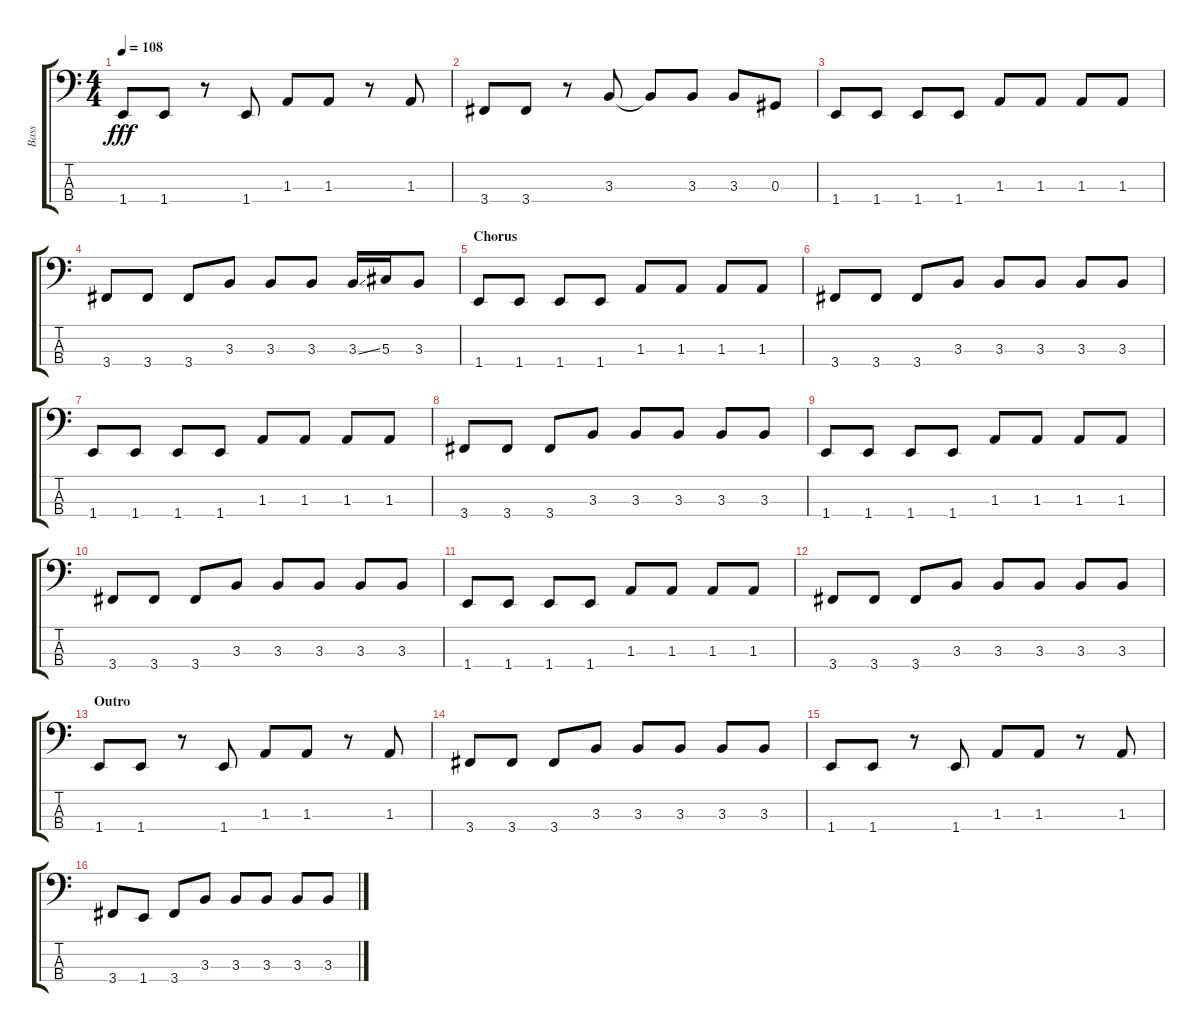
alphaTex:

\track ("Bass" "Bass") {instrument electricbasspick}
\staff {score tabs}
\tuning (Gb2 Db2 Ab1 Eb1) {hide}
\ts (4 4)
\tempo 108
\clef f4
\ks c
1.4.8{dy fff} 1.4.8 r.8 1.4.8 1.3.8 1.3.8 r.8 1.3.8 |
3.4.8 3.4.8 r.8 3.3.8 3.3{t}.8 3.3.8 3.3.8 0.3.8 |
1.4.8 1.4.8 1.4.8 1.4.8 1.3.8 1.3.8 1.3.8 1.3.8 |
3.4.8 3.4.8 3.4.8 3.3.8 3.3.8 3.3.8 3.3{ss}.16 5.3.16 3.3.8 |
\section ("" "Chorus")
1.4.8 1.4.8 1.4.8 1.4.8 1.3.8 1.3.8 1.3.8 1.3.8 |
3.4.8 3.4.8 3.4.8 3.3.8 3.3.8 3.3.8 3.3.8 3.3.8 |
1.4.8 1.4.8 1.4.8 1.4.8 1.3.8 1.3.8 1.3.8 1.3.8 |
3.4.8 3.4.8 3.4.8 3.3.8 3.3.8 3.3.8 3.3.8 3.3.8 |
1.4.8 1.4.8 1.4.8 1.4.8 1.3.8 1.3.8 1.3.8 1.3.8 |
3.4.8 3.4.8 3.4.8 3.3.8 3.3.8 3.3.8 3.3.8 3.3.8 |
1.4.8 1.4.8 1.4.8 1.4.8 1.3.8 1.3.8 1.3.8 1.3.8 |
3.4.8 3.4.8 3.4.8 3.3.8 3.3.8 3.3.8 3.3.8 3.3.8 |
\section ("" "Outro")
1.4.8 1.4.8 r.8 1.4.8 1.3.8 1.3.8 r.8 1.3.8 |
3.4.8 3.4.8 3.4.8 3.3.8 3.3.8 3.3.8 3.3.8 3.3.8 |
1.4.8 1.4.8 r.8 1.4.8 1.3.8 1.3.8 r.8 1.3.8 |
3.4.8 1.4.8 3.4.8 3.3.8 3.3.8 3.3.8 3.3.8 3.3.8
